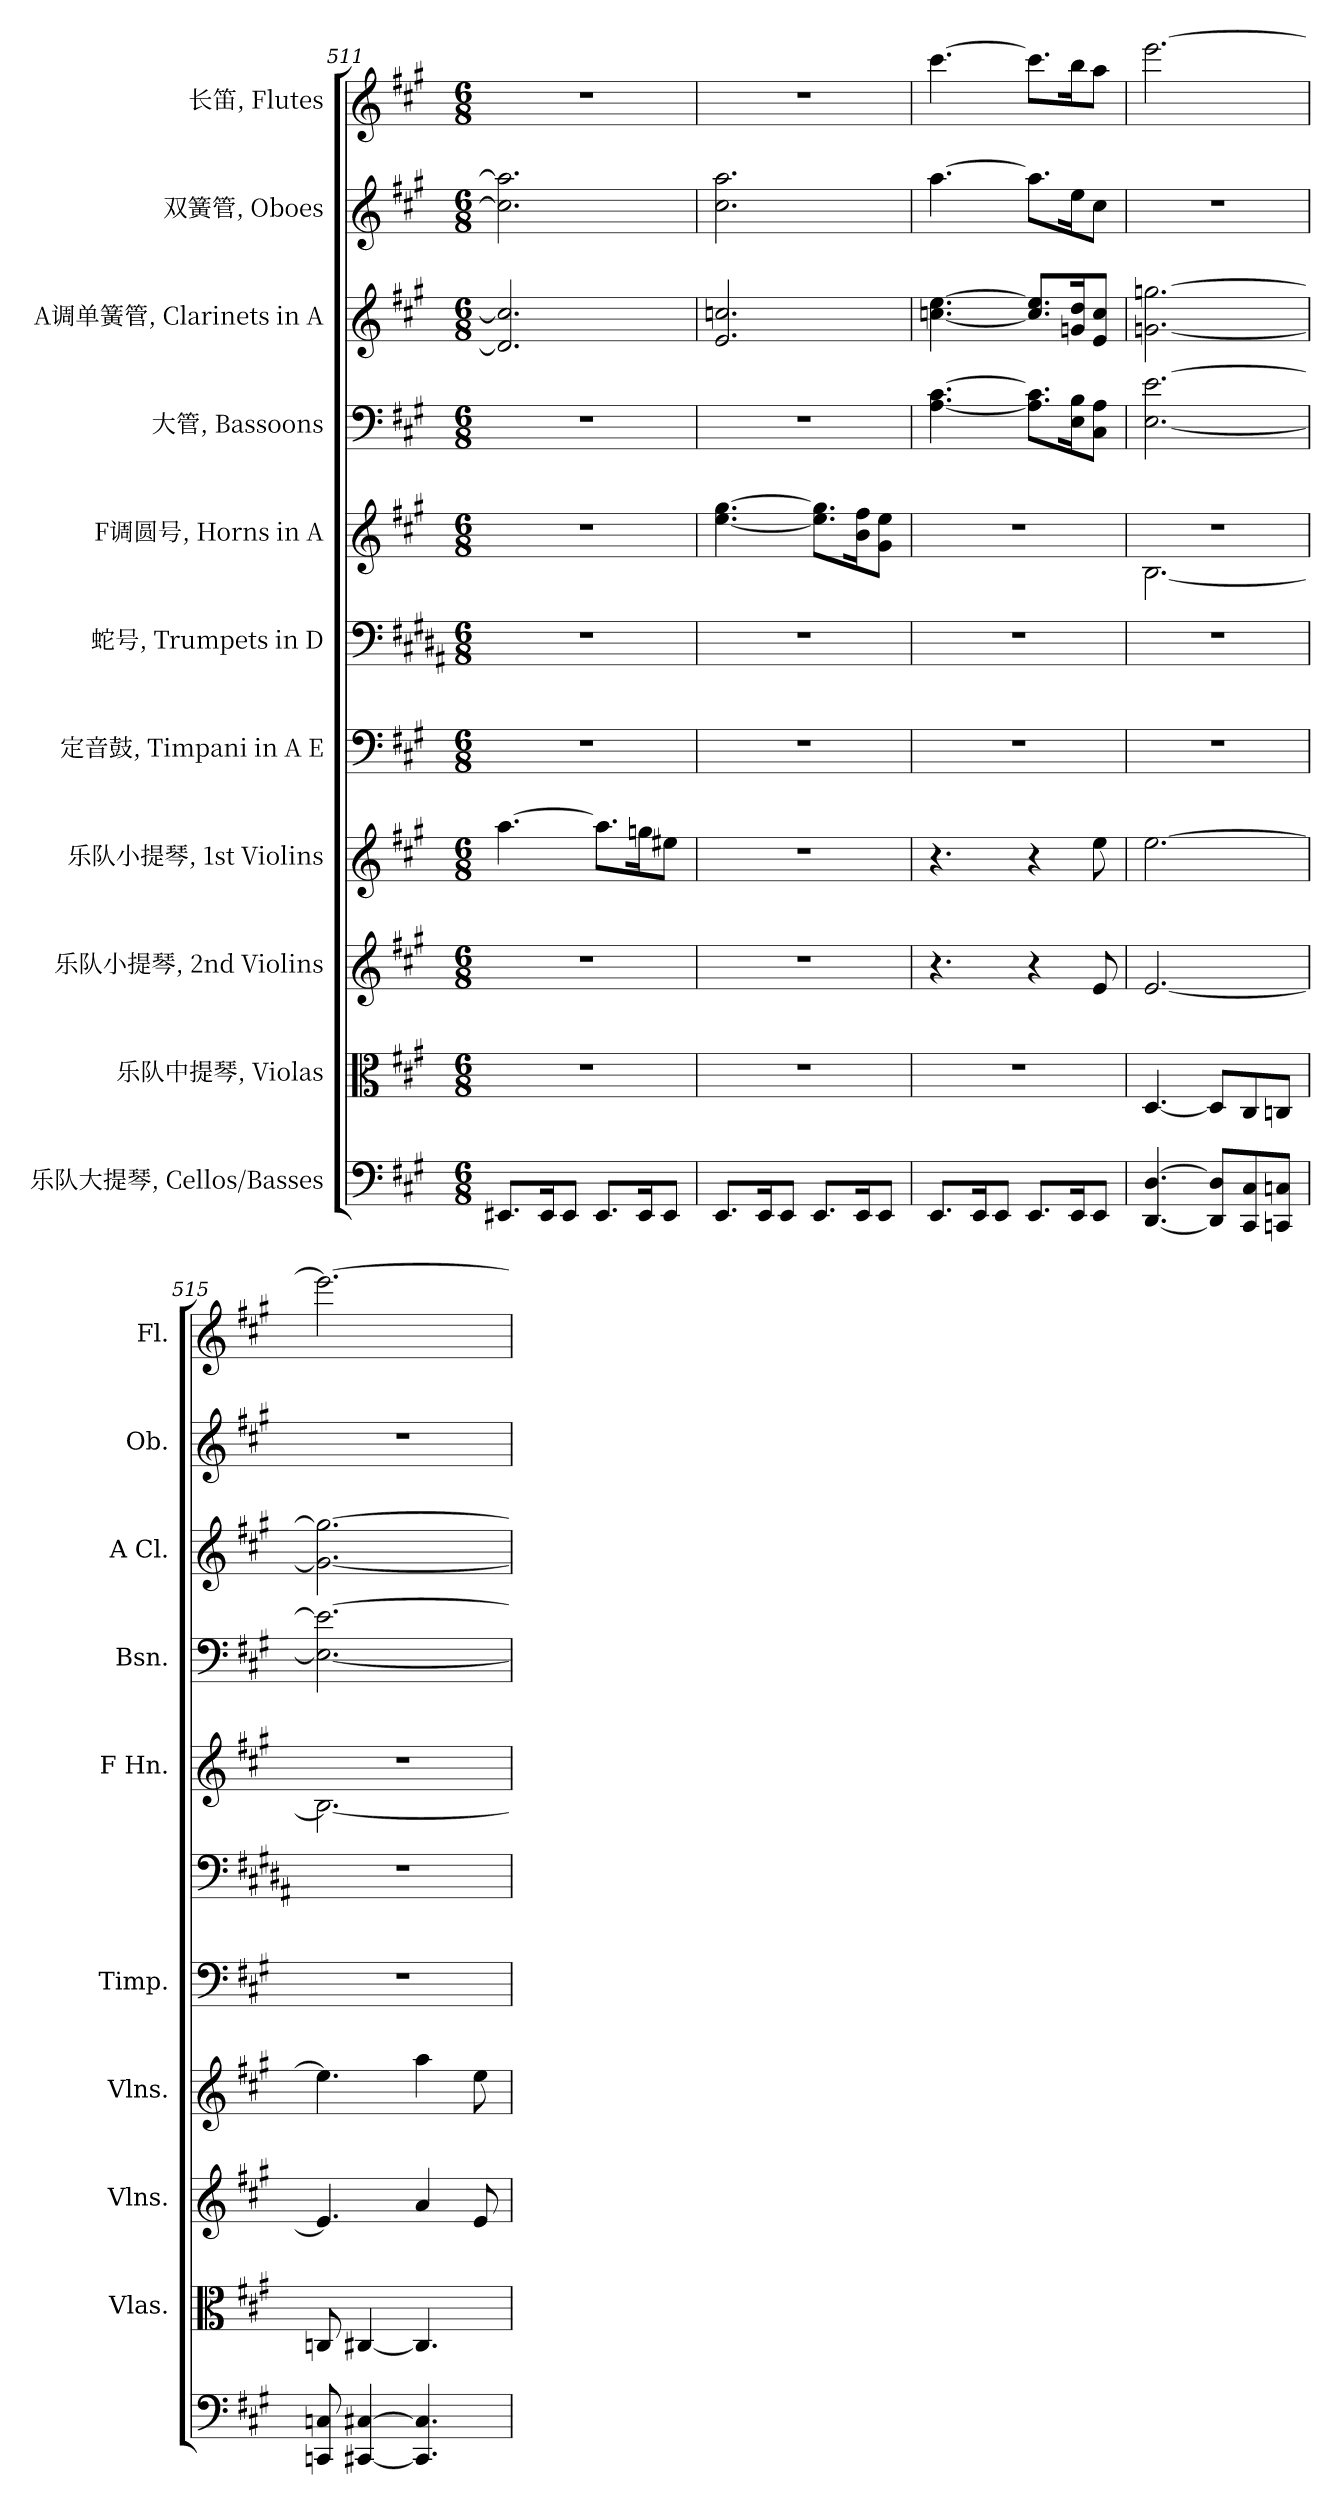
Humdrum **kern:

**kern	**kern	**kern	**kern	**kern	**kern	**kern	**kern	**kern	**kern	**kern
*part11	*part10	*part9	*part8	*part7	*part6	*part5	*part4	*part3	*part2	*part1
*staff11	*staff10	*staff9	*staff8	*staff7	*staff6	*staff5	*staff4	*staff3	*staff2	*staff1
*I"乐队大提琴, Cellos/Basses	*I"乐队中提琴, Violas	*I"乐队小提琴, 2nd Violins	*I"乐队小提琴, 1st Violins	*I"定音鼓, Timpani in A E	*I"蛇号, Trumpets in D	*I"F调圆号, Horns in A	*I"大管, Bassoons	*I"A调单簧管, Clarinets in A	*I"双簧管, Oboes	*I"长笛, Flutes
*	*I'Vlas.	*I'Vlns.	*I'Vlns.	*I'Timp.	*	*I'F Hn.	*I'Bsn.	*I'A Cl.	*I'Ob.	*I'Fl.
!!LO:PB:g=z
*clefF4	*clefC3	*clefG2	*clefG2	*clefF4	*clefF4	*clefG2	*clefF4	*clefG2	*clefG2	*clefG2
*	*	*	*	*	*ITrd1c2	*ITrd4c7	*	*ITrd2c3	*	*
*k[f#c#g#]	*k[f#c#g#]	*k[f#c#g#]	*k[f#c#g#]	*k[f#c#g#]	*k[f#c#g#]	*k[f#c#]	*k[f#c#g#]	*k[f#c#g#d#a#e#]	*k[f#c#g#]	*k[f#c#g#]
*M6/8	*M6/8	*M6/8	*M6/8	*M6/8	*M6/8	*M6/8	*M6/8	*M6/8	*M6/8	*M6/8
=511	=511	=511	=511	=511	=511	=511	=511	=511	=511	=511
8.EE#X/L	2.r	2.r	[4.aa\	2.r	2.r	2.r	2.r	2.B#/] 2.a/]	2.cc\] 2.aa\]	2.r
16EE#/K	.	.	.	.	.	.	.	.	.	.
8EE#/J	.	.	.	.	.	.	.	.	.	.
8.EE#/L	.	.	8.aa\L]	.	.	.	.	.	.	.
16EE#/K	.	.	16ggn\K	.	.	.	.	.	.	.
8EE#/J	.	.	8ee#X\J	.	.	.	.	.	.	.
=512	=512	=512	=512	=512	=512	=512	=512	=512	=512	=512
8.EE/L	2.r	2.r	2.r	2.r	2.r	[4.a\ [4.cc#\	2.r	2.c#/ 2.an/	2.cc#\ 2.aa\	2.r
16EE/K	.	.	.	.	.	.	.	.	.	.
8EE/J	.	.	.	.	.	.	.	.	.	.
8.EE/L	.	.	.	.	.	8.a\] 8.cc#\]L	.	.	.	.
16EE/K	.	.	.	.	.	16e\ 16b\K	.	.	.	.
8EE/J	.	.	.	.	.	8c#\ 8a\J	.	.	.	.
=513	=513	=513	=513	=513	=513	=513	=513	=513	=513	=513
8.EE/L	2.r	4.r	4.r	2.r	2.r	2.r	[4.A\ [4.c#\	[4.an\ [4.cc#\	[4.aa\	[4.ccc#\
16EE/K	.	.	.	.	.	.	.	.	.	.
8EE/J	.	.	.	.	.	.	.	.	.	.
8.EE/L	.	4r	4r	.	.	.	8.A\] 8.c#\]L	8.a/] 8.cc#/]L	8.aa\L]	8.ccc#\L]
16EE/K	.	.	.	.	.	.	16E\ 16B\K	16en/ 16b/K	16ee\K	16bb\K
8EE/J	.	8e/	8ee\	.	.	.	8C#\ 8A\J	8c#/ 8a/J	8cc#\J	8aa\J
=514	=514	=514	=514	=514	=514	=514	=514	=514	=514	=514
*	*	*	*	*	*	*^	*	*	*	*
[4.DD/ [4.D/	[4.D/	[2.e/	[2.ee\	2.r	2.r	2.r	[2.E\	[2.E\ [2.e\	[2.en\ [2.een\	2.r	[2.eee\
8DD/] 8D/]L	8D/L]	.	.	.	.	.	.	.	.	.	.
8CC#/ 8C#/	8C#/	.	.	.	.	.	.	.	.	.	.
8CCn/ 8Cn/J	8Cn/J	.	.	.	.	.	.	.	.	.	.
!!LO:PB:g=z
=515	=515	=515	=515	=515	=515	=515	=515	=515	=515	=515	=515
8CCn/ 8Cn/	8Cn/	4.e/]	4.ee\]	2.r	2.r	2.r	2.E\_	2.E\_ 2.e\_	2.e\_ 2.ee\_	2.r	2.eee\_
[4CC#X/ [4C#X/	[4C#X/	.	.	.	.	.	.	.	.	.	.
4.CC#/] 4.C#/]	4.C#/]	4a/	4aa\	.	.	.	.	.	.	.	.
.	.	8e/	8ee\	.	.	.	.	.	.	.	.
*	*	*	*	*	*	*v	*v	*	*	*	*
=	=	=	=	=	=	=	=	=	=	=
*-	*-	*-	*-	*-	*-	*-	*-	*-	*-	*-
